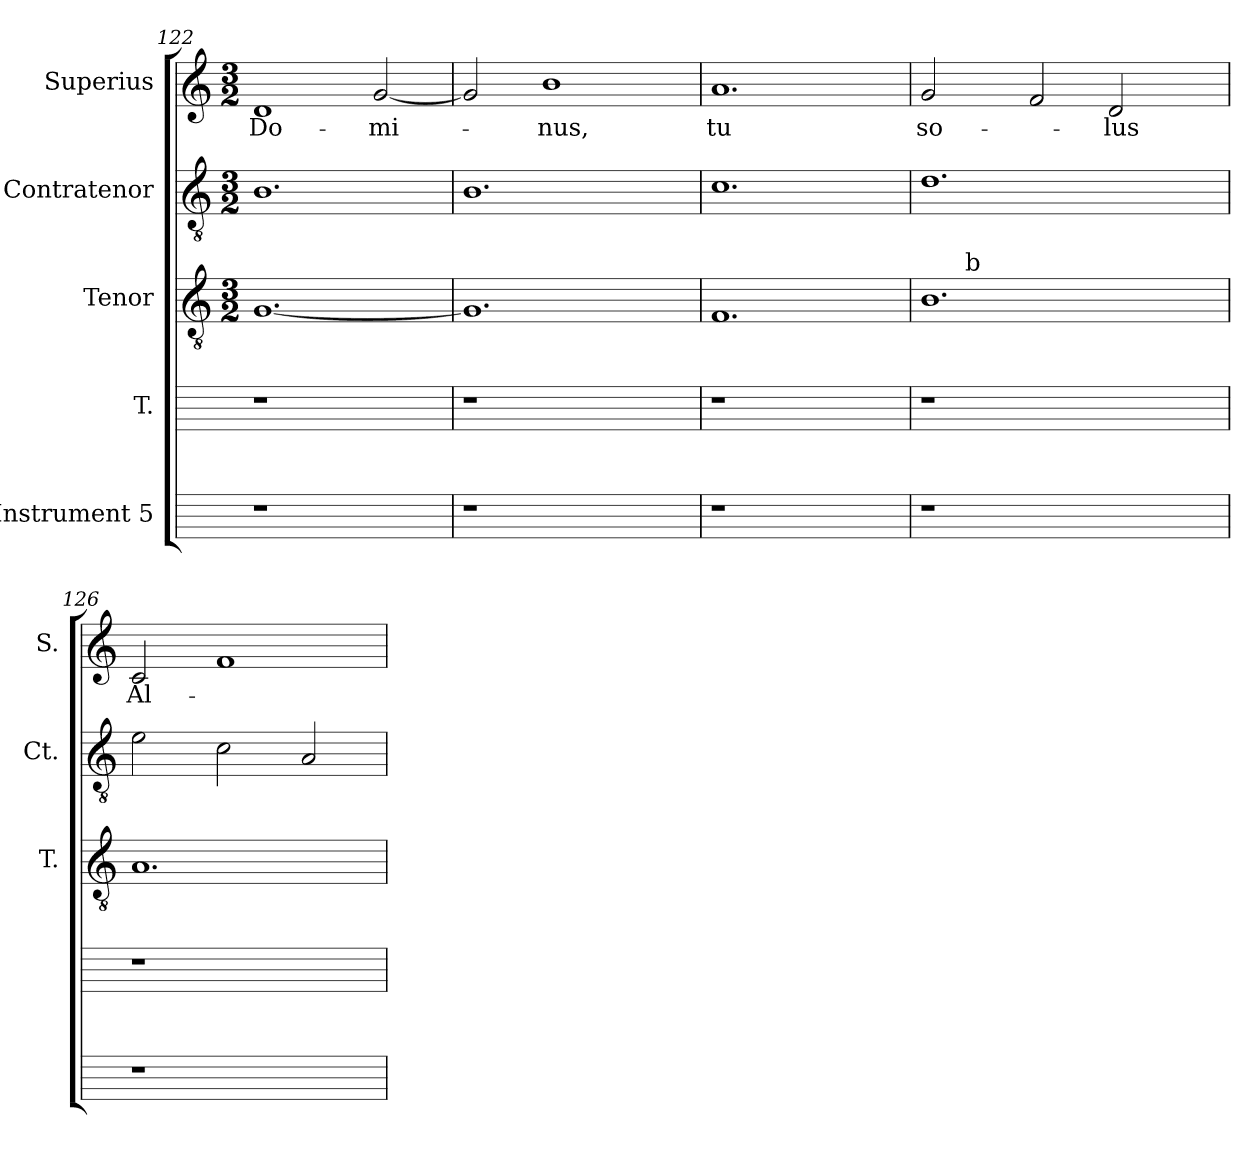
**kern	**kern	**kern	**kern	**kern	**text
*part5	*part4	*part3	*part2	*part1	*part1
*staff5	*staff4	*staff3	*staff2	*staff1	*staff1
*I"Instrument 5	*I"T.	*I"Tenor	*I"Contratenor	*I"Superius	*
*	*	*I'T.	*I'Ct.	*I'S.	*
*	*	*clefGv2	*clefGv2	*clefG2	*
*	*	*M3/2	*M3/2	*M3/2	*
=122	=122	=122	=122	=122	=122
!	!	!	!	!	!LO:LY:b:cj
1r	1r	[<1.G	1.B	1d	Do-
!	!	!	!	!	!LO:LY:b
2ryy	2ryy	.	.	[<2g/	-mi-
=123	=123	=123	=123	=123	=123
1r	1r	1.G]	1.B	2g/]	.
!	!	!	!	!	!LO:LY:b:cj
.	.	.	.	1b	-nus,
2ryy	2ryy	.	.	.	.
=124	=124	=124	=124	=124	=124
!	!	!	!	!	!LO:LY:b:cj
1r	1r	1.F	1.c	1.a	tu
2ryy	2ryy	.	.	.	.
!!LO:LB:g=z
=125	=125	=125	=125	=125	=125
!	!	!	!	!	!LO:LY:b:cj
*	*	*^	*	*	*
1r	1r	1.B	8ryy	1.d	2g/	so-
.	.	.	64ryy	.	.	.
!	!	!	!LO:TX:a:t=b	!	!	!
.	.	.	1ryy	.	.	.
.	.	.	.	.	2f/	.
!	!	!	!	!	!	!LO:LY:b:cj
2ryy	2ryy	.	.	.	2d/	-lus
.	.	.	4ryy	.	.	.
.	.	.	16..ryy	.	.	.
=126	=126	=126	=126	=126	=126	=126
!	!	!	!	!	!	!LO:LY:b:cj
*	*	*v	*v	*	*	*
1r	1r	1.A	2e\	2c/	Al-
.	.	.	2c\	1f	.
2ryy	2ryy	.	2A/	.	.
=	=	=	=	=	=
*-	*-	*-	*-	*-	*-
